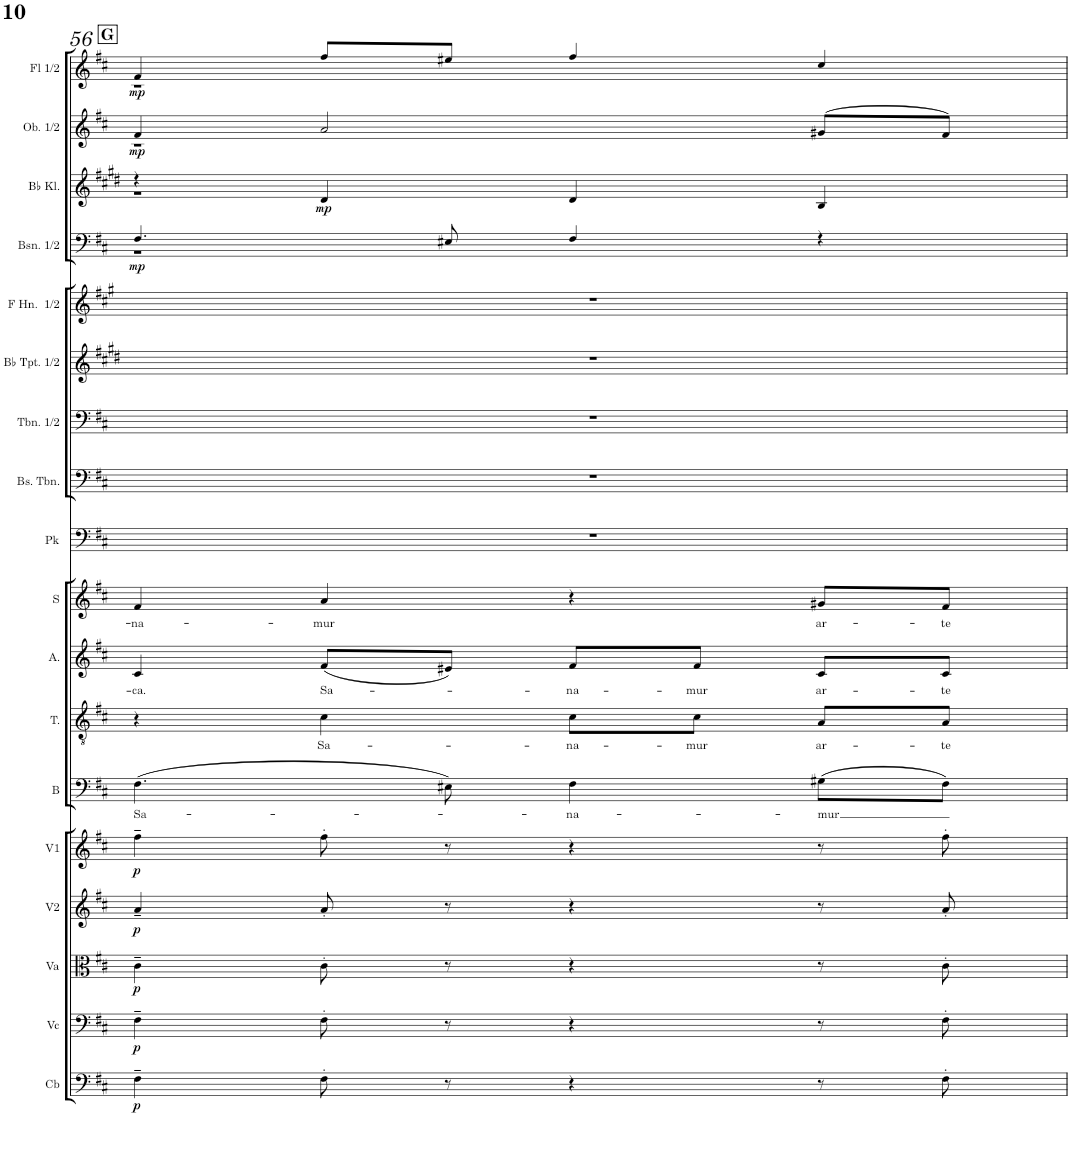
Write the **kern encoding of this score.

**kern	**dynam	**kern	**dynam	**kern	**dynam	**kern	**dynam	**kern	**dynam	**kern	**text	**kern	**text	**kern	**text	**kern	**text	**kern	**kern	**kern	**kern	**kern	**kern	**dynam	**kern	**dynam	**kern	**dynam	**kern	**dynam
*part18	*part18	*part17	*part17	*part16	*part16	*part15	*part15	*part14	*part14	*part13	*part13	*part12	*part12	*part11	*part11	*part10	*part10	*part9	*part8	*part7	*part6	*part5	*part4	*part4	*part3	*part3	*part2	*part2	*part1	*part1
*staff18	*staff18	*staff17	*staff17	*staff16	*staff16	*staff15	*staff15	*staff14	*staff14	*staff13	*staff13	*staff12	*staff12	*staff11	*staff11	*staff10	*staff10	*staff9	*staff8	*staff7	*staff6	*staff5	*staff4	*staff4	*staff3	*staff3	*staff2	*staff2	*staff1	*staff1
*I"Contrabasses	*	*I"Violoncellos	*	*I"Violas	*	*I"Violins 2	*	*I"Violins 1	*	*I"Bas	*	*I"Tenor	*	*I"Alt	*	*I"Sopraan	*	*I"Pauken	*I"Bas-trombone	*I"Trombone 1/2	*I"Trompet Bb 1/2	*I"F Horn 1/2	*I"Bassoon 1/2	*	*I"Klarinet in Bb	*	*I"Oboe 1/2	*	*I"Flute 1/2	*
*I'Cb	*	*I'Vc	*	*I'Va	*	*I'V2	*	*I'V1	*	*I'B	*	*I'T.	*	*I'A.	*	*I'S	*	*I'Pk	*I'Bs. Tbn.	*I'Tbn. 1/2	*	*I'F Hn.  1/2	*I'Bsn. 1/2	*	*	*	*I'Ob. 1/2	*	*I'Fl 1/2	*
!!LO:PB:g=z
*clefF4	*	*clefF4	*	*clefC3	*	*clefG2	*	*clefG2	*	*clefF4	*	*clefGv2	*	*clefG2	*	*clefG2	*	*clefF4	*clefF4	*clefF4	*clefG2	*clefG2	*clefF4	*	*clefG2	*	*clefG2	*	*clefG2	*
*Trd7c12	*	*	*	*	*	*	*	*	*	*	*	*	*	*	*	*	*	*	*	*	*Trd1c2	*Trd4c7	*	*	*Trd1c2	*	*	*	*	*
*k[f#c#]	*	*k[f#c#]	*	*k[f#c#]	*	*k[f#c#]	*	*k[f#c#]	*	*k[f#c#]	*	*k[f#c#]	*	*k[f#c#]	*	*k[f#c#]	*	*k[f#c#]	*k[f#c#]	*k[f#c#]	*k[f#c#g#d#]	*k[f#c#g#]	*k[f#c#]	*	*k[f#c#g#d#]	*	*k[f#c#]	*	*k[f#c#]	*
*M4/4	*	*M4/4	*	*M4/4	*	*M4/4	*	*M4/4	*	*M4/4	*	*M4/4	*	*M4/4	*	*M4/4	*	*M4/4	*M4/4	*M4/4	*M4/4	*M4/4	*M4/4	*	*M4/4	*	*M4/4	*	*M4/4	*
!!LO:REH:place=s1:a:B:cj:fs=14:t=G
=56	=56	=56	=56	=56	=56	=56	=56	=56	=56	=56	=56	=56	=56	=56	=56	=56	=56	=56	=56	=56	=56	=56	=56	=56	=56	=56	=56	=56	=56	=56
!	!LO:DY:b	!	!LO:DY:b	!	!LO:DY:b	!	!LO:DY:b	!	!LO:DY:b	!	!LO:LY:b	!	!	!	!LO:LY:b	!	!LO:LY:b	!	!	!	!	!	!	!LO:DY:b	!	!	!	!LO:DY:b	!	!LO:DY:b
*	*	*	*	*	*	*	*	*	*	*	*	*	*	*	*	*	*	*	*	*	*	*	*^	*	*^	*	*^	*	*^	*
4F#~\	p	4F#~\	p	4c#~\	p	4a~/	p	4ff#~\	p	(>4.F#\	Sa-	4r	.	4c#/	-ca.	4f#/	-na-	1r	1r	1r	1r	1r	4.F#/	1r	mp	4r	1r	.	4f#/	1r	mp	4f#/	1r	mp
!	!	!	!	!	!	!	!	!	!	!	!	!	!LO:LY:b	!	!LO:LY:b	!	!LO:LY:b	!	!	!	!	!	!	!	!	!	!	!LO:DY:b	!	!	!	!	!	!
8F#'\	.	8F#'\	.	8c#'\	.	8a'/	.	8ff#'\	.	.	.	4c#\	Sa-	(<8f#/L	Sa-	4a/	-mur	.	.	.	.	.	.	.	.	4d#/	.	mp	2a/	.	.	8ff#/L	.	.
8r	.	8r	.	8r	.	8r	.	8r	.	8E#X\)	.	.	.	8e#X/J)	.	.	.	.	.	.	.	.	8E#X/	.	.	.	.	.	.	.	.	8ee#X/J	.	.
!	!	!	!	!	!	!	!	!	!	!	!LO:LY:b	!	!LO:LY:b	!	!LO:LY:b	!	!	!	!	!	!	!	!	!	!	!	!	!	!	!	!	!	!	!
4r	.	4r	.	4r	.	4r	.	4r	.	4F#\	-na-	8c#\L	-na-	8f#/L	-na-	4r	.	.	.	.	.	.	4F#/	.	.	4d#/	.	.	.	.	.	4ff#/	.	.
!	!	!	!	!	!	!	!	!	!	!	!	!	!LO:LY:b	!	!LO:LY:b	!	!	!	!	!	!	!	!	!	!	!	!	!	!	!	!	!	!	!
.	.	.	.	.	.	.	.	.	.	.	.	8c#\J	-mur	8f#/J	-mur	.	.	.	.	.	.	.	.	.	.	.	.	.	.	.	.	.	.	.
!	!	!	!	!	!	!	!	!	!	!	!LO:LY:b	!	!LO:LY:b	!	!LO:LY:b	!	!LO:LY:b	!	!	!	!	!	!	!	!	!	!	!	!	!	!	!	!	!
8r	.	8r	.	8r	.	8r	.	8r	.	(>8G#X\L	-mur	8A/L	ar-	8c#/L	ar-	8g#X/L	ar-	.	.	.	.	.	4r	.	.	4B/	.	.	(>8g#X/L	.	.	4cc#/	.	.
!	!	!	!	!	!	!	!	!	!	!	!	!	!LO:LY:b	!	!LO:LY:b	!	!LO:LY:b	!	!	!	!	!	!	!	!	!	!	!	!	!	!	!	!	!
8F#'\	.	8F#'\	.	8c#'\	.	8a'/	.	8ff#'\	.	8F#\J)	.	8A/J	-te	8c#/J	-te	8f#/J	-te	.	.	.	.	.	.	.	.	.	.	.	8f#/J)	.	.	.	.	.
*	*	*	*	*	*	*	*	*	*	*	*	*	*	*	*	*	*	*	*	*	*	*	*v	*v	*	*	*	*	*v	*v	*	*v	*v	*
*	*	*	*	*	*	*	*	*	*	*	*	*	*	*	*	*	*	*	*	*	*	*	*	*	*v	*v	*	*	*	*	*
=	=	=	=	=	=	=	=	=	=	=	=	=	=	=	=	=	=	=	=	=	=	=	=	=	=	=	=	=	=	=
*-	*-	*-	*-	*-	*-	*-	*-	*-	*-	*-	*-	*-	*-	*-	*-	*-	*-	*-	*-	*-	*-	*-	*-	*-	*-	*-	*-	*-	*-	*-
